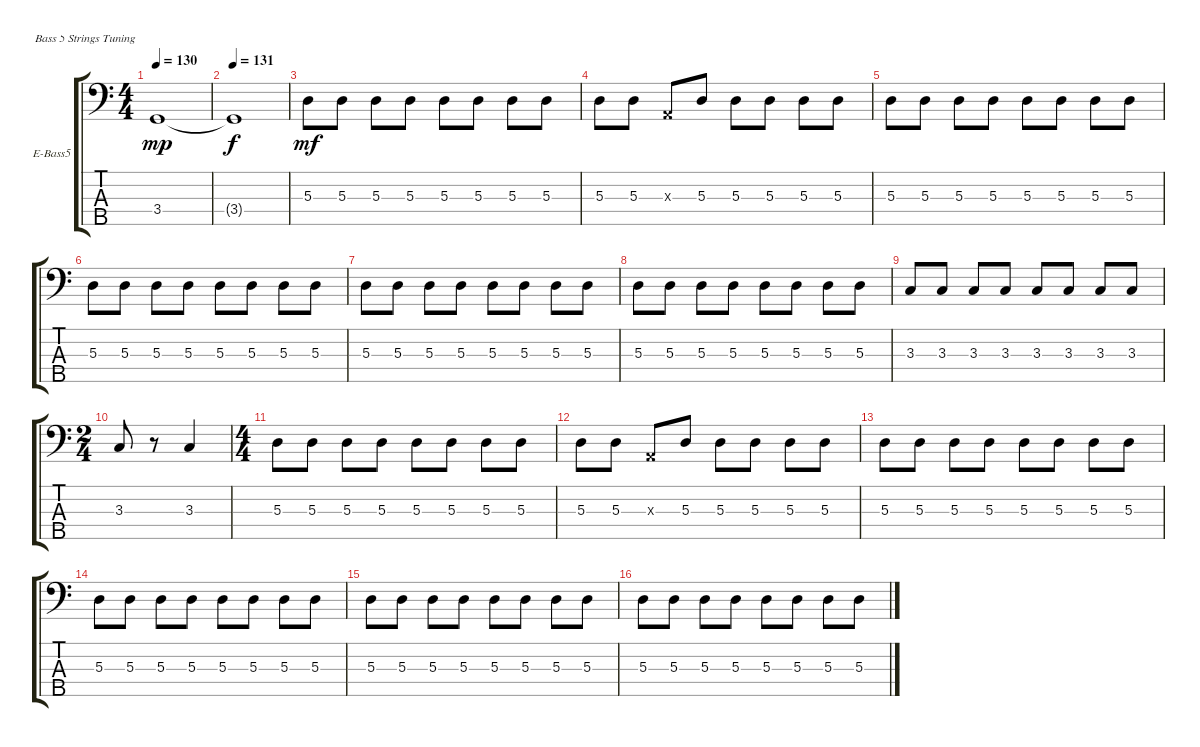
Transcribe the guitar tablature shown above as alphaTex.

\bracketExtendMode groupsimilarinstruments
\firstSystemTrackNameOrientation horizontal
\otherSystemsTrackNameOrientation horizontal
\track ("Bass" "E-Bass5") {instrument electricbassfinger}
\staff {score tabs}
\tuning (G2 D2 A1 E1 B0)
\ts (4 4)
\tempo 130
\clef f4
\ks c
3.4.1{dy mp} |
\tempo 131
3.4{t}.1{dy f} |
5.3.8{dy mf} 5.3.8 5.3.8 5.3.8 5.3.8 5.3.8 5.3.8 5.3.8 |
5.3.8 5.3.8 0.3{x}.8 5.3.8 5.3.8 5.3.8 5.3.8 5.3.8 |
5.3.8 5.3.8 5.3.8 5.3.8 5.3.8 5.3.8 5.3.8 5.3.8 |
5.3.8 5.3.8 5.3.8 5.3.8 5.3.8 5.3.8 5.3.8 5.3.8 |
5.3.8 5.3.8 5.3.8 5.3.8 5.3.8 5.3.8 5.3.8 5.3.8 |
5.3.8 5.3.8 5.3.8 5.3.8 5.3.8 5.3.8 5.3.8 5.3.8 |
3.3.8 3.3.8 3.3.8 3.3.8 3.3.8 3.3.8 3.3.8 3.3.8 |
\ts (2 4)
\beaming (8 2 2)
3.3.8 r.8 3.3.4 |
\ts (4 4)
\beaming (8 2 2 2 2)
5.3.8 5.3.8 5.3.8 5.3.8 5.3.8 5.3.8 5.3.8 5.3.8 |
5.3.8 5.3.8 0.3{x}.8 5.3.8 5.3.8 5.3.8 5.3.8 5.3.8 |
5.3.8 5.3.8 5.3.8 5.3.8 5.3.8 5.3.8 5.3.8 5.3.8 |
5.3.8 5.3.8 5.3.8 5.3.8 5.3.8 5.3.8 5.3.8 5.3.8 |
5.3.8 5.3.8 5.3.8 5.3.8 5.3.8 5.3.8 5.3.8 5.3.8 |
5.3.8 5.3.8 5.3.8 5.3.8 5.3.8 5.3.8 5.3.8 5.3.8
